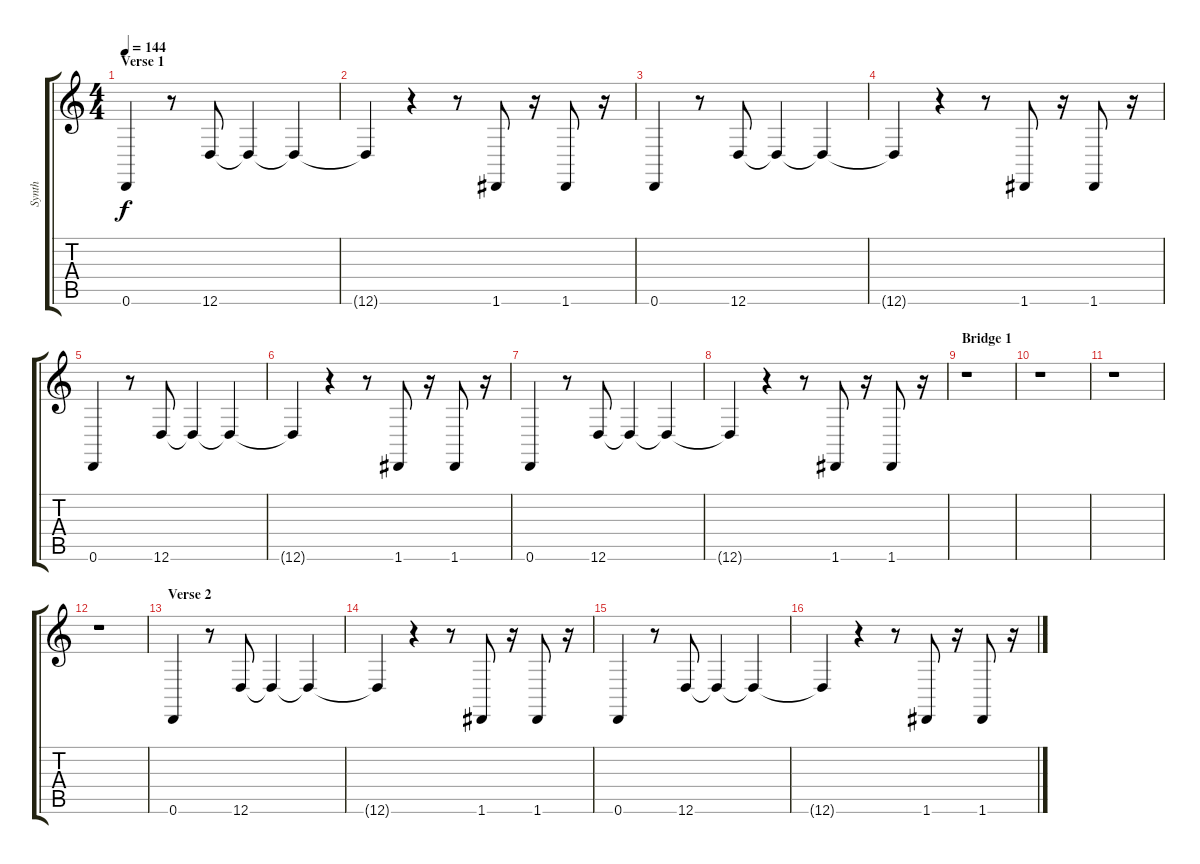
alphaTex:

\track ("Synth" "Synth") {instrument lead2sawtooth}
\staff {score tabs}
\tuning (E4 B3 G3 D3 A2 D2) {hide}
\ts (4 4)
\section ("" "Verse 1")
\tempo 144
\clef g2
\ks c
0.6.4{dy f} r.8 12.6.8 12.6{t}.4 12.6{t}.4 |
12.6{t}.4 r.4 r.8 1.6.8 r.16 1.6.8 r.16 |
0.6.4 r.8 12.6.8 12.6{t}.4 12.6{t}.4 |
12.6{t}.4 r.4 r.8 1.6.8 r.16 1.6.8 r.16 |
0.6.4 r.8 12.6.8 12.6{t}.4 12.6{t}.4 |
12.6{t}.4 r.4 r.8 1.6.8 r.16 1.6.8 r.16 |
0.6.4 r.8 12.6.8 12.6{t}.4 12.6{t}.4 |
12.6{t}.4 r.4 r.8 1.6.8 r.16 1.6.8 r.16 |
\section ("" "Bridge 1")
r.1 |
r.1 |
r.1 |
r.1 |
\section ("" "Verse 2")
0.6.4 r.8 12.6.8 12.6{t}.4 12.6{t}.4 |
12.6{t}.4 r.4 r.8 1.6.8 r.16 1.6.8 r.16 |
0.6.4 r.8 12.6.8 12.6{t}.4 12.6{t}.4 |
12.6{t}.4 r.4 r.8 1.6.8 r.16 1.6.8 r.16
